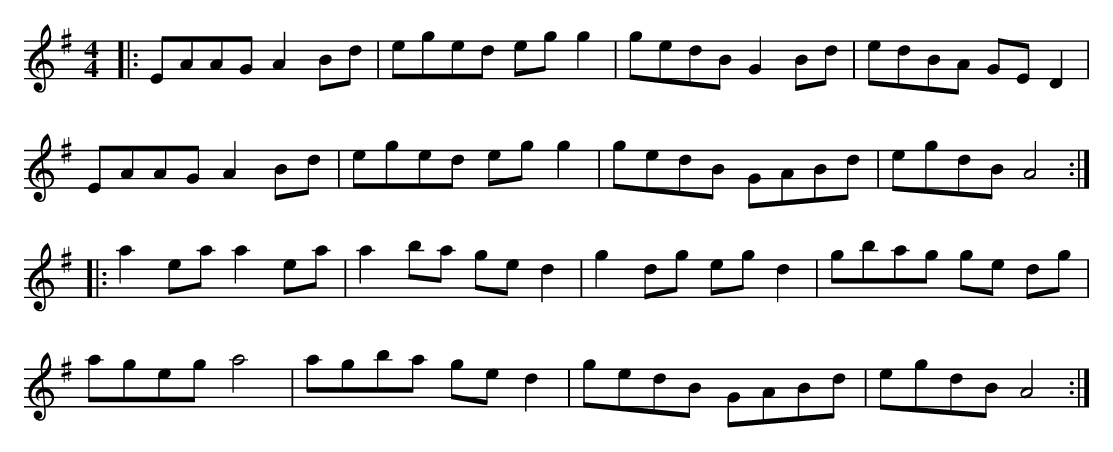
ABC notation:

X:1
M:4/4
K:G
|:EAAG A2 Bd|eged eg g2|gedB G2 Bd|edBA GE D2|
EAAG A2 Bd|eged eg g2|gedB GABd|egdB A4:|
|:a2 ea a2 ea|a2 ba ge d2|g2 dg eg d2|gbag ge dg|
ageg a4|agba ge d2|gedB GABd|egdB A4:|
